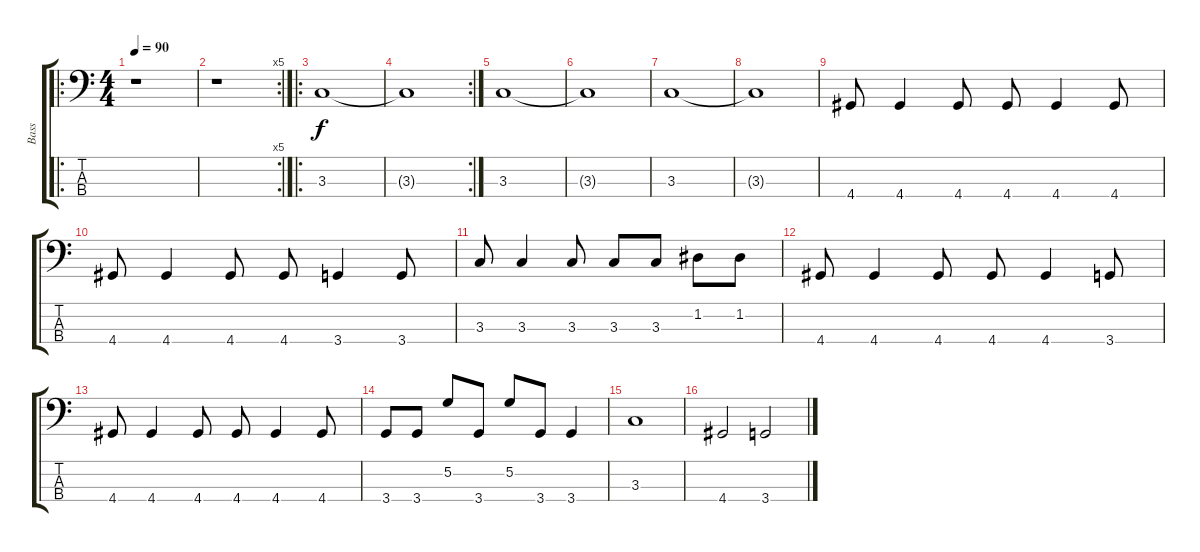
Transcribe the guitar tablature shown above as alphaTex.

\track ("Bass" "Bass") {instrument acousticbass}
\staff {score tabs}
\tuning (G2 D2 A1 E1) {hide}
\ro
\ts (4 4)
\tempo 90
\clef f4
\ks c
r.1{dy f instrument acousticbass} |
\rc 5
r.1 |
\ro
3.3.1 |
\rc 2
3.3{t}.1 |
3.3.1 |
3.3{t}.1 |
3.3.1 |
3.3{t}.1 |
4.4.8 4.4.4 4.4.8 4.4.8 4.4.4 4.4.8 |
4.4.8 4.4.4 4.4.8 4.4.8 3.4.4 3.4.8 |
3.3.8 3.3.4 3.3.8 3.3.8 3.3.8 1.2.8 1.2.8 |
4.4.8 4.4.4 4.4.8 4.4.8 4.4.4 3.4.8 |
4.4.8 4.4.4 4.4.8 4.4.8 4.4.4 4.4.8 |
3.4.8 3.4.8 5.2.8 3.4.8 5.2.8 3.4.8 3.4.4 |
3.3.1 |
4.4.2 3.4.2
